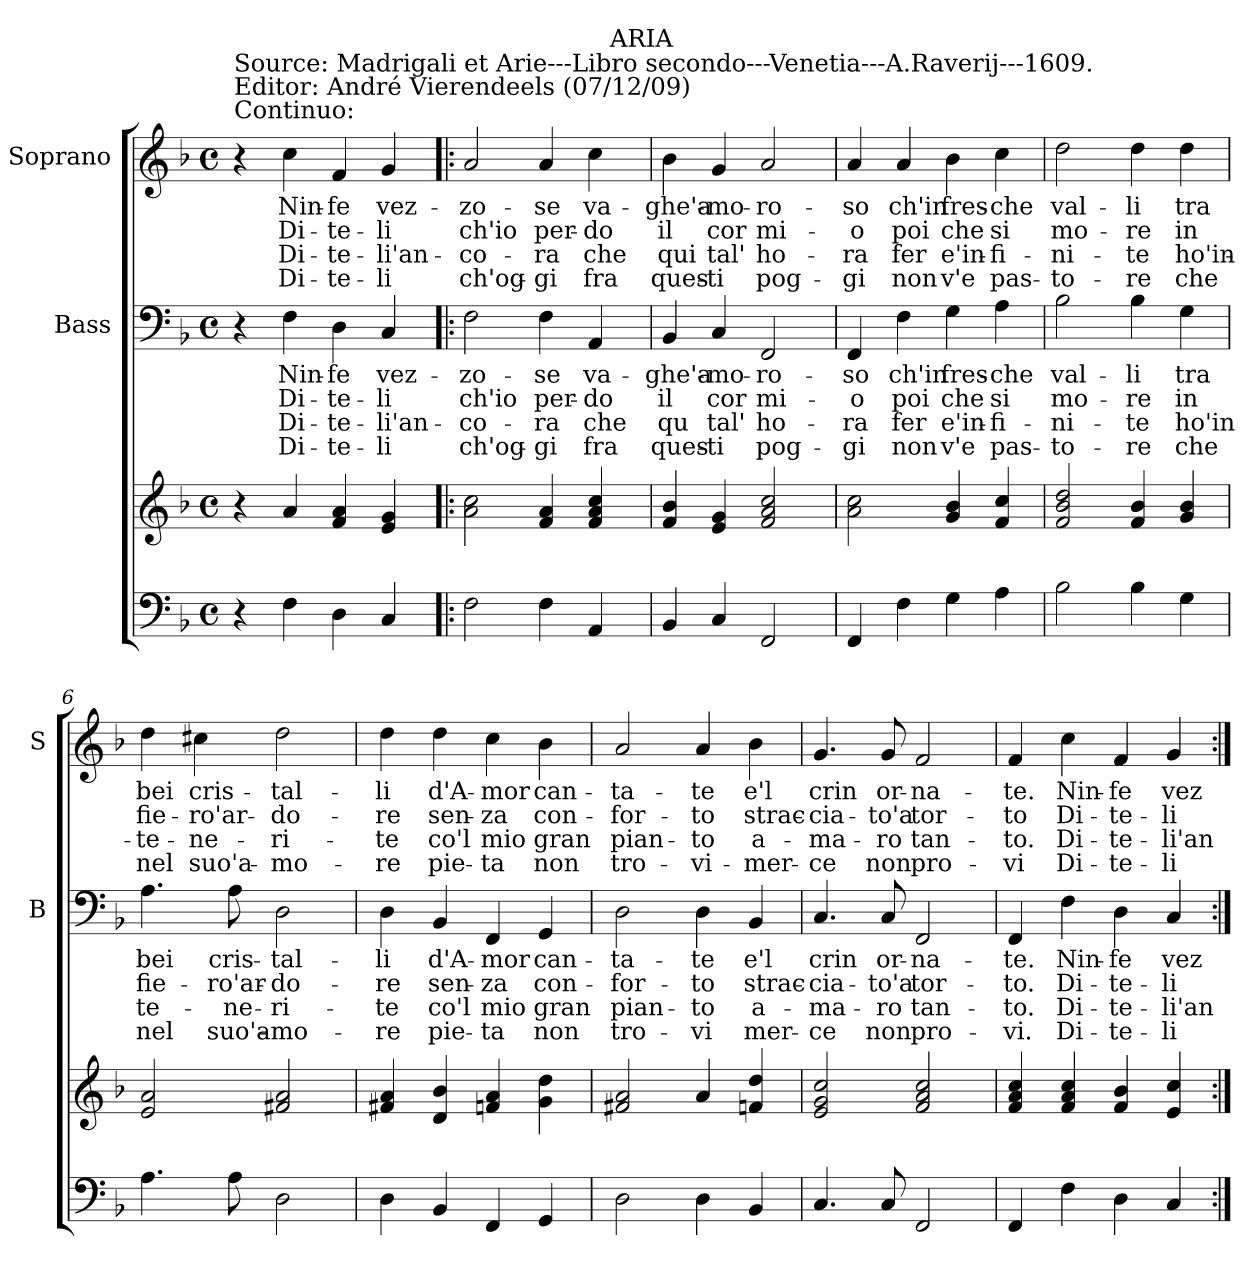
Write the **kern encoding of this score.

**kern	**kern	**kern	**text	**text	**text	**text	**kern	**text	**text	**text	**text
*part3	*part3	*part2	*part2	*part2	*part2	*part2	*part1	*part1	*part1	*part1	*part1
*staff4	*staff3	*staff2	*staff2	*staff2	*staff2	*staff2	*staff1	*staff1	*staff1	*staff1	*staff1
*	*	*I"Bass	*	*	*	*	*I"Soprano	*	*	*	*
*	*	*I'B	*	*	*	*	*I'S	*	*	*	*
*clefF4	*clefG2	*clefF4	*	*	*	*	*clefG2	*	*	*	*
*k[b-]	*k[b-]	*k[b-]	*	*	*	*	*k[b-]	*	*	*	*
*F:	*F:	*F:	*	*	*	*	*F:	*	*	*	*
*M4/4	*M4/4	*M4/4	*	*	*	*	*M4/4	*	*	*	*
*met(c)	*met(c)	*met(c)	*	*	*	*	*met(c)	*	*	*	*
=1	=1	=1	=1	=1	=1	=1	=1	=1	=1	=1	=1
!	!	!	!	!	!	!	!LO:TX:a:t=Source&colon; Madrigali et Arie---Libro secondo---Venetia---A.Raverij---1609.\nEditor&colon; André Vierendeels (07/12/09)\nContinuo&colon;	!	!	!	!
4r	4r	4r	.	.	.	.	4r	.	.	.	.
4F\	4a/	4F\	Nin-	Di-	Di-	Di-	4cc\	Nin-	Di-	Di-	Di-
4D\	4f/ 4a/	4D\	-fe	-te-	-te-	-te-	4f/	-fe	-te-	-te-	-te-
4C/	4e/ 4g/	4C/	vez-	-li	-li'an-	-li	4g/	vez-	-li	-li'an-	-li
=2!|:	=2!|:	=2!|:	=2!|:	=2!|:	=2!|:	=2!|:	=2!|:	=2!|:	=2!|:	=2!|:	=2!|:
*	*	*	*	*	*	*	*^	*	*	*	*
2F\	2a\ 2cc\	2F\	-zo-	ch'io	-co-	ch'og-	2a/	2ryy	-zo-	ch'io	-co-	ch'og-
4F\	4f/ 4a/	4F\	-se	per-	-ra	-gi	4a/	4ryy	-se	per-	-ra	-gi
4AA/	4f/ 4a/ 4cc/	4AA/	va-	-do	che	fra	4cc\	16ryy	va-	-do	che	fra
!	!	!	!	!	!	!	!	!LO:TX:a:t=ARIA	!	!	!	!
.	.	.	.	.	.	.	.	8.ryy	.	.	.	.
*	*	*	*	*	*	*	*v	*v	*	*	*	*
=3	=3	=3	=3	=3	=3	=3	=3	=3	=3	=3	=3
4BB-/	4f/ 4b-/	4BB-/	-ghe'a-	il	qu	ques-	4b-\	-ghe'a-	il	qui	ques-
4C/	4e/ 4g/	4C/	-mo-	cor	tal'	-ti	4g/	-mo-	cor	tal'	-ti
2FF/	2f/ 2a/ 2cc/	2FF/	-ro-	mi-	ho-	pog-	2a/	-ro-	mi-	ho-	pog-
=4	=4	=4	=4	=4	=4	=4	=4	=4	=4	=4	=4
4FF/	2a\ 2cc\	4FF/	-so	-o	-ra	-gi	4a/	-so	-o	-ra	-gi
4F\	.	4F\	ch'in	poi	fer	non	4a/	ch'in	poi	fer	non
4G\	4g/ 4b-/	4G\	fres-	che	e'in-	v'e	4b-\	fres-	che	e'in-	v'e
4A\	4f/ 4cc/	4A\	-che	si	-fi-	pas-	4cc\	-che	si	-fi-	pas-
=5	=5	=5	=5	=5	=5	=5	=5	=5	=5	=5	=5
2B-\	2f/ 2b-/ 2dd/	2B-\	val-	mo-	-ni-	-to-	2dd\	val-	mo-	-ni-	-to-
4B-\	4f/ 4b-/	4B-\	-li	-re	-te	-re	4dd\	-li	-re	-te	-re
4G\	4g/ 4b-/	4G\	tra	in	ho'in	che	4dd\	tra	in	ho'in-	che
!!LO:LB:g=z
=6	=6	=6	=6	=6	=6	=6	=6	=6	=6	=6	=6
4.A\	2e/ 2a/	4.A\	bei	fie-	te-	nel	4dd\	bei	fie-	-te-	nel
.	.	.	.	.	.	.	4cc#X\	cris-	-ro'ar-	-ne-	suo'a-
8A\	.	8A\	cris-	-ro'ar-	-ne-	suo'a-	.	.	.	.	.
2D\	2f#X/ 2a/	2D\	-tal-	-do-	-ri-	-mo-	2dd\	-tal-	-do-	-ri-	-mo-
=7	=7	=7	=7	=7	=7	=7	=7	=7	=7	=7	=7
4D\	4f#X/ 4a/	4D\	-li	-re	-te	-re	4dd\	-li	-re	-te	-re
4BB-/	4d/ 4b-/	4BB-/	d'A-	sen-	co'l	pie-	4dd\	d'A-	sen-	co'l	pie-
4FF/	4fn/ 4a/	4FF/	-mor	-za	mio	-ta	4cc\	-mor	-za	mio	-ta
4GG/	4g\ 4dd\	4GG/	can-	con-	gran	non	4b-\	can-	con-	gran	non
=8	=8	=8	=8	=8	=8	=8	=8	=8	=8	=8	=8
2D\	2f#X/ 2a/	2D\	-ta-	-for-	pian-	tro-	2a/	-ta-	-for-	pian-	tro-
4D\	4a/	4D\	-te	-to	-to	-vi	4a/	-te	-to	-to	-vi-
4BB-/	4fn/ 4dd/	4BB-/	e'l	strac-	a-	mer-	4b-\	e'l	strac-	a-	-mer-
=9	=9	=9	=9	=9	=9	=9	=9	=9	=9	=9	=9
4.C/	2e/ 2g/ 2cc/	4.C/	crin	-cia-	-ma-	-ce	4.g/	crin	-cia-	-ma-	-ce
8C/	.	8C/	or-	-to'a	-ro	non	8g/	or-	-to'a	-ro	non
2FF/	2f/ 2a/ 2cc/	2FF/	-na-	tor-	tan-	pro-	2f/	-na-	tor-	tan-	pro-
=10	=10	=10	=10	=10	=10	=10	=10	=10	=10	=10	=10
4FF/	4f/ 4a/ 4cc/	4FF/	-te.	-to.	-to.	-vi.	4f/	-te.	-to	-to.	-vi
4F\	4f/ 4a/ 4cc/	4F\	Nin-	Di-	Di-	Di-	4cc\	Nin-	Di-	Di-	Di-
4D\	4f/ 4b-/	4D\	-fe	-te-	-te-	-te-	4f/	-fe	-te-	-te-	-te-
4C/	4e/ 4cc/	4C/	vez-	-li	-li'an-	-li	4g/	vez-	-li	-li'an-	-li
=:|!	=:|!	=:|!	=:|!	=:|!	=:|!	=:|!	=:|!	=:|!	=:|!	=:|!	=:|!
*-	*-	*-	*-	*-	*-	*-	*-	*-	*-	*-	*-
